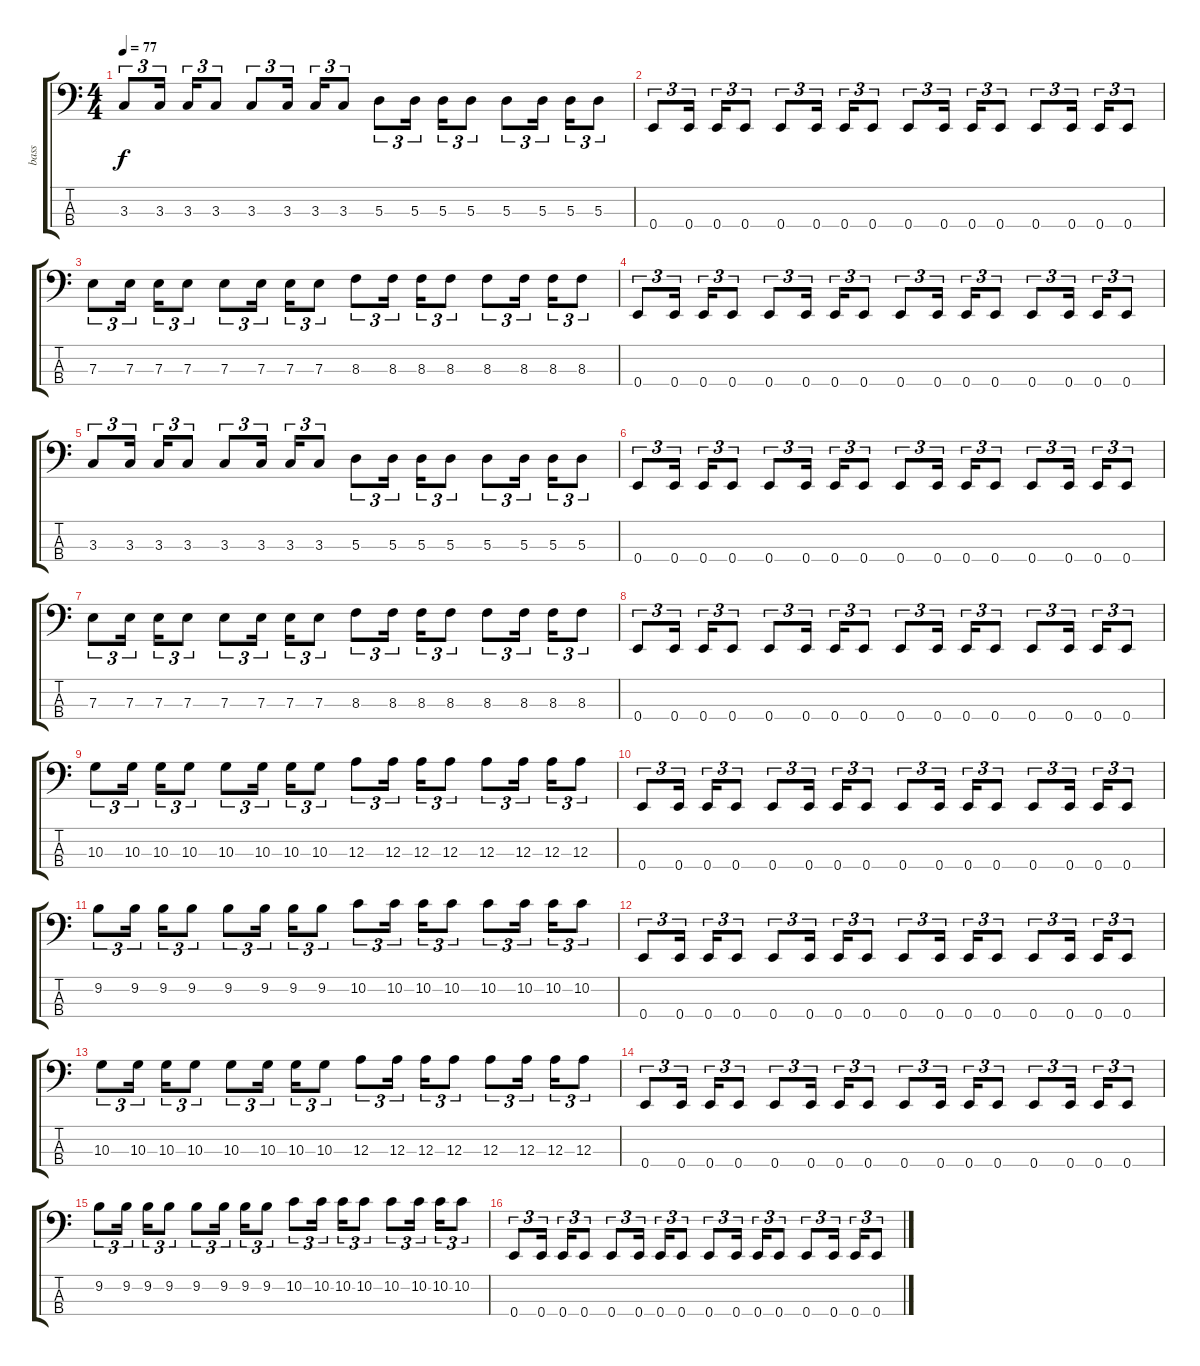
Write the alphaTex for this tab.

\track ("bass" "bass") {instrument electricbassfinger}
\staff {score tabs}
\tuning (G2 D2 A1 E1) {hide}
\ts (4 4)
\tempo 77
\clef f4
\ks c
3.3.8{tu (3 2) dy f} 3.3.16{tu (3 2)} 3.3.16{tu (3 2)} 3.3.8{tu (3 2)} 3.3.8{tu (3 2)} 3.3.16{tu (3 2)} 3.3.16{tu (3 2)} 3.3.8{tu (3 2)} 5.3.8{tu (3 2)} 5.3.16{tu (3 2)} 5.3.16{tu (3 2)} 5.3.8{tu (3 2)} 5.3.8{tu (3 2)} 5.3.16{tu (3 2)} 5.3.16{tu (3 2)} 5.3.8{tu (3 2)} |
0.4.8{tu (3 2)} 0.4.16{tu (3 2)} 0.4.16{tu (3 2)} 0.4.8{tu (3 2)} 0.4.8{tu (3 2)} 0.4.16{tu (3 2)} 0.4.16{tu (3 2)} 0.4.8{tu (3 2)} 0.4.8{tu (3 2)} 0.4.16{tu (3 2)} 0.4.16{tu (3 2)} 0.4.8{tu (3 2)} 0.4.8{tu (3 2)} 0.4.16{tu (3 2)} 0.4.16{tu (3 2)} 0.4.8{tu (3 2)} |
7.3.8{tu (3 2)} 7.3.16{tu (3 2)} 7.3.16{tu (3 2)} 7.3.8{tu (3 2)} 7.3.8{tu (3 2)} 7.3.16{tu (3 2)} 7.3.16{tu (3 2)} 7.3.8{tu (3 2)} 8.3.8{tu (3 2)} 8.3.16{tu (3 2)} 8.3.16{tu (3 2)} 8.3.8{tu (3 2)} 8.3.8{tu (3 2)} 8.3.16{tu (3 2)} 8.3.16{tu (3 2)} 8.3.8{tu (3 2)} |
0.4.8{tu (3 2)} 0.4.16{tu (3 2)} 0.4.16{tu (3 2)} 0.4.8{tu (3 2)} 0.4.8{tu (3 2)} 0.4.16{tu (3 2)} 0.4.16{tu (3 2)} 0.4.8{tu (3 2)} 0.4.8{tu (3 2)} 0.4.16{tu (3 2)} 0.4.16{tu (3 2)} 0.4.8{tu (3 2)} 0.4.8{tu (3 2)} 0.4.16{tu (3 2)} 0.4.16{tu (3 2)} 0.4.8{tu (3 2)} |
3.3.8{tu (3 2)} 3.3.16{tu (3 2)} 3.3.16{tu (3 2)} 3.3.8{tu (3 2)} 3.3.8{tu (3 2)} 3.3.16{tu (3 2)} 3.3.16{tu (3 2)} 3.3.8{tu (3 2)} 5.3.8{tu (3 2)} 5.3.16{tu (3 2)} 5.3.16{tu (3 2)} 5.3.8{tu (3 2)} 5.3.8{tu (3 2)} 5.3.16{tu (3 2)} 5.3.16{tu (3 2)} 5.3.8{tu (3 2)} |
0.4.8{tu (3 2)} 0.4.16{tu (3 2)} 0.4.16{tu (3 2)} 0.4.8{tu (3 2)} 0.4.8{tu (3 2)} 0.4.16{tu (3 2)} 0.4.16{tu (3 2)} 0.4.8{tu (3 2)} 0.4.8{tu (3 2)} 0.4.16{tu (3 2)} 0.4.16{tu (3 2)} 0.4.8{tu (3 2)} 0.4.8{tu (3 2)} 0.4.16{tu (3 2)} 0.4.16{tu (3 2)} 0.4.8{tu (3 2)} |
7.3.8{tu (3 2)} 7.3.16{tu (3 2)} 7.3.16{tu (3 2)} 7.3.8{tu (3 2)} 7.3.8{tu (3 2)} 7.3.16{tu (3 2)} 7.3.16{tu (3 2)} 7.3.8{tu (3 2)} 8.3.8{tu (3 2)} 8.3.16{tu (3 2)} 8.3.16{tu (3 2)} 8.3.8{tu (3 2)} 8.3.8{tu (3 2)} 8.3.16{tu (3 2)} 8.3.16{tu (3 2)} 8.3.8{tu (3 2)} |
0.4.8{tu (3 2)} 0.4.16{tu (3 2)} 0.4.16{tu (3 2)} 0.4.8{tu (3 2)} 0.4.8{tu (3 2)} 0.4.16{tu (3 2)} 0.4.16{tu (3 2)} 0.4.8{tu (3 2)} 0.4.8{tu (3 2)} 0.4.16{tu (3 2)} 0.4.16{tu (3 2)} 0.4.8{tu (3 2)} 0.4.8{tu (3 2)} 0.4.16{tu (3 2)} 0.4.16{tu (3 2)} 0.4.8{tu (3 2)} |
10.3.8{tu (3 2)} 10.3.16{tu (3 2)} 10.3.16{tu (3 2)} 10.3.8{tu (3 2)} 10.3.8{tu (3 2)} 10.3.16{tu (3 2)} 10.3.16{tu (3 2)} 10.3.8{tu (3 2)} 12.3.8{tu (3 2)} 12.3.16{tu (3 2)} 12.3.16{tu (3 2)} 12.3.8{tu (3 2)} 12.3.8{tu (3 2)} 12.3.16{tu (3 2)} 12.3.16{tu (3 2)} 12.3.8{tu (3 2)} |
0.4.8{tu (3 2)} 0.4.16{tu (3 2)} 0.4.16{tu (3 2)} 0.4.8{tu (3 2)} 0.4.8{tu (3 2)} 0.4.16{tu (3 2)} 0.4.16{tu (3 2)} 0.4.8{tu (3 2)} 0.4.8{tu (3 2)} 0.4.16{tu (3 2)} 0.4.16{tu (3 2)} 0.4.8{tu (3 2)} 0.4.8{tu (3 2)} 0.4.16{tu (3 2)} 0.4.16{tu (3 2)} 0.4.8{tu (3 2)} |
9.2.8{tu (3 2)} 9.2.16{tu (3 2)} 9.2.16{tu (3 2)} 9.2.8{tu (3 2)} 9.2.8{tu (3 2)} 9.2.16{tu (3 2)} 9.2.16{tu (3 2)} 9.2.8{tu (3 2)} 10.2.8{tu (3 2)} 10.2.16{tu (3 2)} 10.2.16{tu (3 2)} 10.2.8{tu (3 2)} 10.2.8{tu (3 2)} 10.2.16{tu (3 2)} 10.2.16{tu (3 2)} 10.2.8{tu (3 2)} |
0.4.8{tu (3 2)} 0.4.16{tu (3 2)} 0.4.16{tu (3 2)} 0.4.8{tu (3 2)} 0.4.8{tu (3 2)} 0.4.16{tu (3 2)} 0.4.16{tu (3 2)} 0.4.8{tu (3 2)} 0.4.8{tu (3 2)} 0.4.16{tu (3 2)} 0.4.16{tu (3 2)} 0.4.8{tu (3 2)} 0.4.8{tu (3 2)} 0.4.16{tu (3 2)} 0.4.16{tu (3 2)} 0.4.8{tu (3 2)} |
10.3.8{tu (3 2)} 10.3.16{tu (3 2)} 10.3.16{tu (3 2)} 10.3.8{tu (3 2)} 10.3.8{tu (3 2)} 10.3.16{tu (3 2)} 10.3.16{tu (3 2)} 10.3.8{tu (3 2)} 12.3.8{tu (3 2)} 12.3.16{tu (3 2)} 12.3.16{tu (3 2)} 12.3.8{tu (3 2)} 12.3.8{tu (3 2)} 12.3.16{tu (3 2)} 12.3.16{tu (3 2)} 12.3.8{tu (3 2)} |
0.4.8{tu (3 2)} 0.4.16{tu (3 2)} 0.4.16{tu (3 2)} 0.4.8{tu (3 2)} 0.4.8{tu (3 2)} 0.4.16{tu (3 2)} 0.4.16{tu (3 2)} 0.4.8{tu (3 2)} 0.4.8{tu (3 2)} 0.4.16{tu (3 2)} 0.4.16{tu (3 2)} 0.4.8{tu (3 2)} 0.4.8{tu (3 2)} 0.4.16{tu (3 2)} 0.4.16{tu (3 2)} 0.4.8{tu (3 2)} |
9.2.8{tu (3 2)} 9.2.16{tu (3 2)} 9.2.16{tu (3 2)} 9.2.8{tu (3 2)} 9.2.8{tu (3 2)} 9.2.16{tu (3 2)} 9.2.16{tu (3 2)} 9.2.8{tu (3 2)} 10.2.8{tu (3 2)} 10.2.16{tu (3 2)} 10.2.16{tu (3 2)} 10.2.8{tu (3 2)} 10.2.8{tu (3 2)} 10.2.16{tu (3 2)} 10.2.16{tu (3 2)} 10.2.8{tu (3 2)} |
0.4.8{tu (3 2)} 0.4.16{tu (3 2)} 0.4.16{tu (3 2)} 0.4.8{tu (3 2)} 0.4.8{tu (3 2)} 0.4.16{tu (3 2)} 0.4.16{tu (3 2)} 0.4.8{tu (3 2)} 0.4.8{tu (3 2)} 0.4.16{tu (3 2)} 0.4.16{tu (3 2)} 0.4.8{tu (3 2)} 0.4.8{tu (3 2)} 0.4.16{tu (3 2)} 0.4.16{tu (3 2)} 0.4.8{tu (3 2)}
